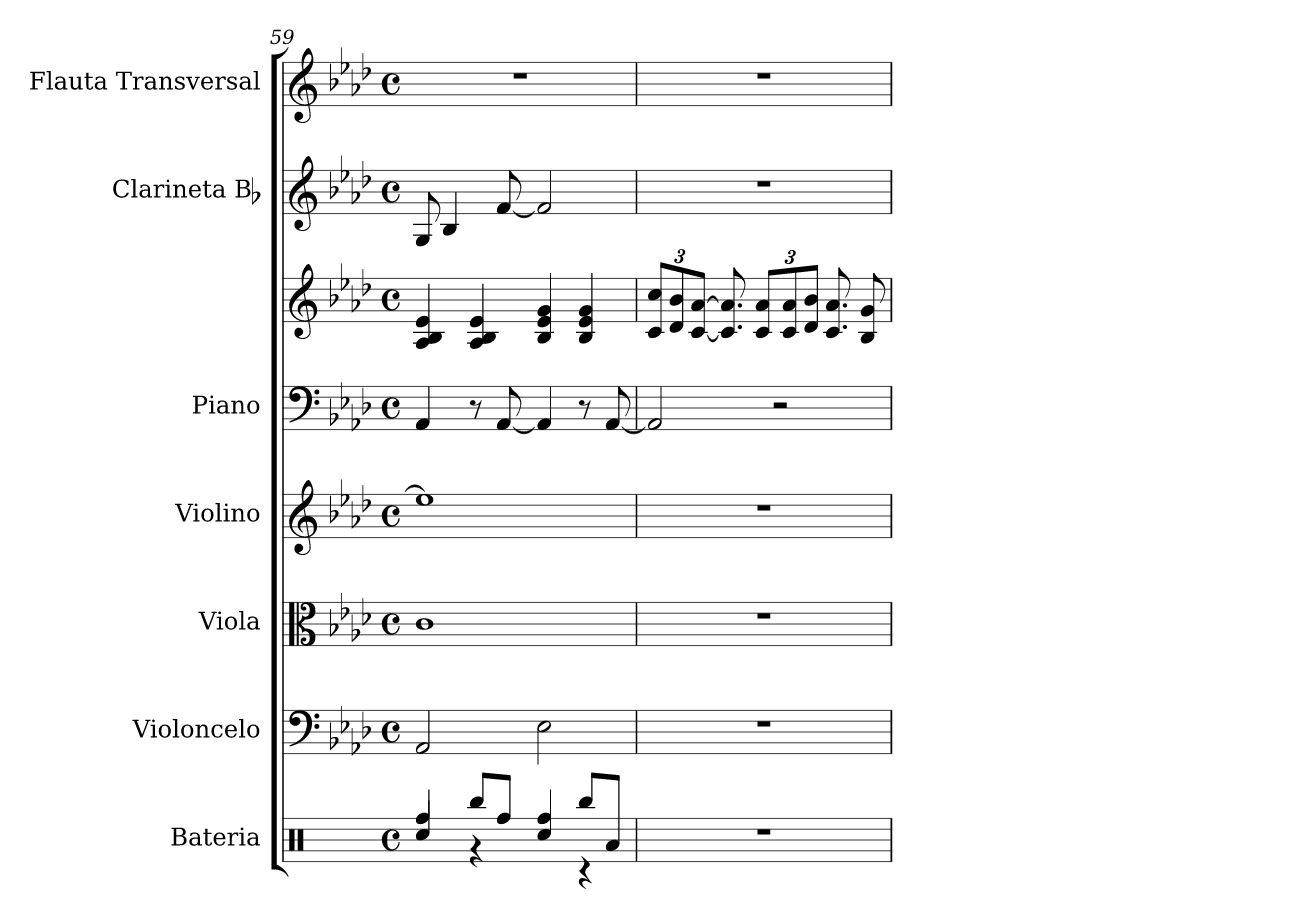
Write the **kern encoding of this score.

**kern	**kern	**kern	**kern	**kern	**kern	**kern	**kern
*part7	*part6	*part5	*part4	*part3	*part3	*part2	*part1
*staff8	*staff7	*staff6	*staff5	*staff4	*staff3	*staff2	*staff1
*I"Bateria	*I"Violoncelo	*I"Viola	*I"Violino	*I"Piano	*	*I"Clarineta Bb	*I"Flauta Transversal
*I'Bat.	*I'Vc.	*I'Vla	*I'Vln.	*I'Pno	*	*I'Cl. Bb	*I'Fl.
*clefX	*clefF4	*clefC3	*clefG2	*clefF4	*clefG2	*clefG2	*clefG2
*	*	*	*	*	*	*ITrd1c2	*
*k[]	*k[b-e-a-d-]	*k[b-e-a-d-]	*k[b-e-a-d-]	*k[b-e-a-d-]	*k[b-e-a-d-]	*k[b-e-a-d-g-c-]	*k[b-e-a-d-]
*M4/4	*M4/4	*M4/4	*M4/4	*M4/4	*M4/4	*M4/4	*M4/4
*met(c)	*met(c)	*met(c)	*met(c)	*met(c)	*met(c)	*met(c)	*met(c)
=59	=59	=59	=59	=59	=59	=59	=59
*^	*	*	*	*	*	*	*
4Rff/	4Rcc/	2AA-/	1c	1ee-]	4AA-/	4A-/ 4B-/ 4e-/	8F/	1r
.	.	.	.	.	.	.	4A-/	.
8Rbb/L	4r	.	.	.	8r	4A-/ 4B-/ 4e-/	.	.
8Rff/J	.	.	.	.	[8AA-/	.	[8e-/	.
4Rff/	4Rcc/	2E-\	.	.	4AA-/]	4B-/ 4e-/ 4g/	2e-/]	.
8Rbb/L	4r	.	.	.	8r	4B-/ 4e-/ 4g/	.	.
8Ra/J	.	.	.	.	[8AA-/	.	.	.
*v	*v	*	*	*	*	*	*	*
!!LO:LB:g=z
=60	=60	=60	=60	=60	=60	=60	=60
*	*	*	*	*	*Xbrackettup	*	*
1r	1r	1r	1r	2AA-/]	12c/ 12cc/L	1r	1r
.	.	.	.	.	12d-/ 12b-/	.	.
.	.	.	.	.	[12c/ [12a-/J	.	.
.	.	.	.	.	8.c/] 8.a-/]	.	.
.	.	.	.	.	12c/ 12a-/L	.	.
.	.	.	.	2r	.	.	.
.	.	.	.	.	12c/ 12a-/	.	.
.	.	.	.	.	12d-/ 12b-/J	.	.
.	.	.	.	.	8.c/ 8.a-/	.	.
.	.	.	.	.	8B-/ 8g/	.	.
=	=	=	=	=	=	=	=
*-	*-	*-	*-	*-	*-	*-	*-
